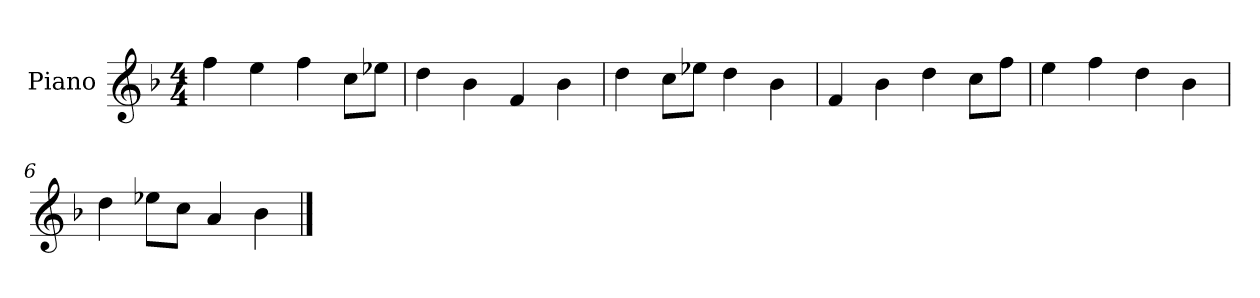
**kern
*part1
*staff1
*I"Piano
*I'P-no
*clefG2
*k[b-]
*M4/4
*MM90
=1
4ff\
4ee\
4ff\
8cc\L
8ee-X\J
=2
4dd\
4b-\
4f/
4b-\
=3
4dd\
8cc\L
8ee-X\J
4dd\
4b-\
=4
4f/
4b-\
4dd\
8cc\L
8ff\J
=5
4ee\
4ff\
4dd\
4b-\
=6
4dd\
8ee-X\L
8cc\J
4a/
4b-\
==
*-
